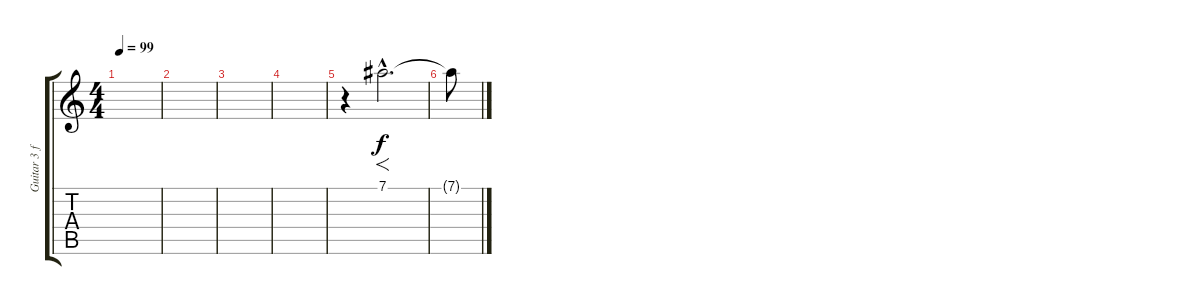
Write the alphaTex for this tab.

\track ("Guitar 3 feedback" "Guitar 3 f") {instrument overdrivenguitar}
\staff {score tabs}
\tuning (Eb4 Bb3 Gb3 Db3 Ab2 Eb2) {hide}
\ts (4 4)
\tempo 99
\clef g2
\ks c
|
|
|
|
r.4 7.1{hac}.2{f d} |
7.1{t}.8{dy f}
